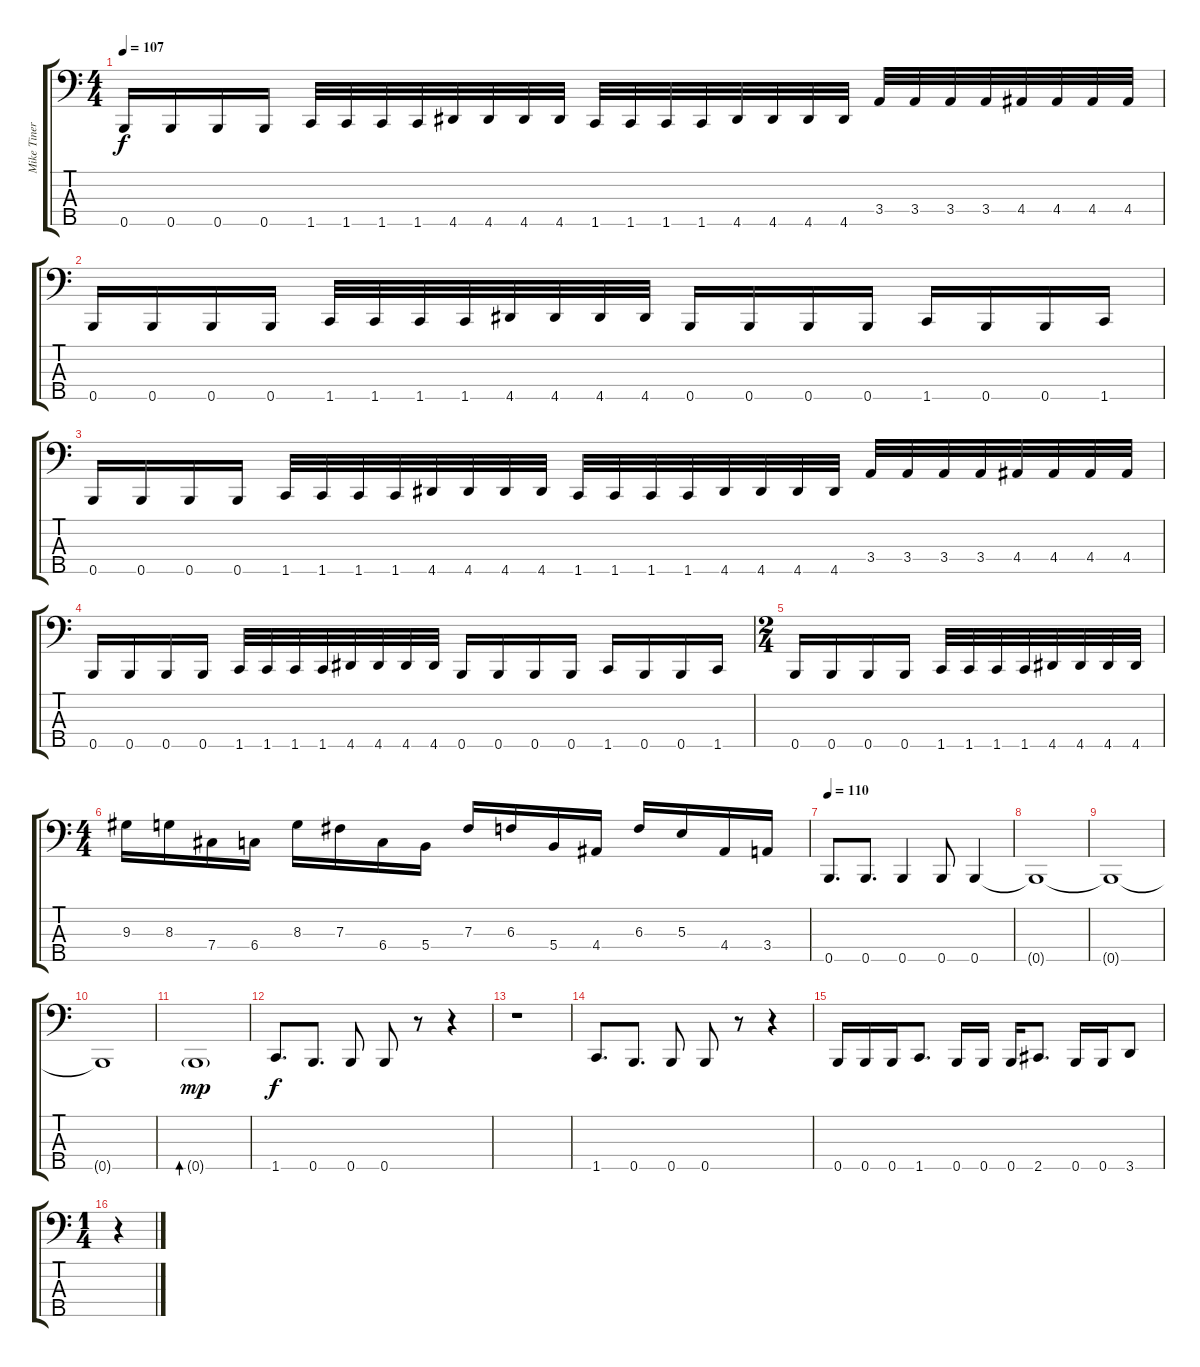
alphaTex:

\track ("Mike Tiner" "Mike Tiner") {instrument electricbasspick}
\staff {score tabs}
\tuning (A2 E2 B1 Gb1 B0) {hide}
\ts (4 4)
\tempo 107
\clef f4
\ks c
0.5.16{dy f} 0.5.16 0.5.16 0.5.16 1.5.32 1.5.32 1.5.32 1.5.32 4.5.32 4.5.32 4.5.32 4.5.32 1.5.32 1.5.32 1.5.32 1.5.32 4.5.32 4.5.32 4.5.32 4.5.32 3.4.32 3.4.32 3.4.32 3.4.32 4.4.32 4.4.32 4.4.32 4.4.32 |
0.5.16 0.5.16 0.5.16 0.5.16 1.5.32 1.5.32 1.5.32 1.5.32 4.5.32 4.5.32 4.5.32 4.5.32 0.5.16 0.5.16 0.5.16 0.5.16 1.5.16 0.5.16 0.5.16 1.5.16 |
0.5.16 0.5.16 0.5.16 0.5.16 1.5.32 1.5.32 1.5.32 1.5.32 4.5.32 4.5.32 4.5.32 4.5.32 1.5.32 1.5.32 1.5.32 1.5.32 4.5.32 4.5.32 4.5.32 4.5.32 3.4.32 3.4.32 3.4.32 3.4.32 4.4.32 4.4.32 4.4.32 4.4.32 |
0.5.16 0.5.16 0.5.16 0.5.16 1.5.32 1.5.32 1.5.32 1.5.32 4.5.32 4.5.32 4.5.32 4.5.32 0.5.16 0.5.16 0.5.16 0.5.16 1.5.16 0.5.16 0.5.16 1.5.16 |
\ts (2 4)
0.5.16 0.5.16 0.5.16 0.5.16 1.5.32 1.5.32 1.5.32 1.5.32 4.5.32 4.5.32 4.5.32 4.5.32 |
\ts (4 4)
9.3.16 8.3.16 7.4.16 6.4.16 8.3.16 7.3.16 6.4.16 5.4.16 7.3.16 6.3.16 5.4.16 4.4.16 6.3.16 5.3.16 4.4.16 3.4.16 |
\tempo 110
0.5.8{d} 0.5.8{d} 0.5.4 0.5.8 0.5.4 |
0.5{t}.1 |
0.5{t}.1 |
0.5{t}.1 |
0.5{g}.1{bd 240 dy mp} |
1.5.8{d dy f} 0.5.8{d} 0.5.8 0.5.8 r.8 r.4 |
r.1 |
1.5.8{d} 0.5.8{d} 0.5.8 0.5.8 r.8 r.4 |
0.5.16 0.5.16 0.5.16 1.5.8{d} 0.5.16 0.5.16 0.5.16 2.5.8{d} 0.5.16 0.5.16 3.5.8 |
\ts (1 4)
r.4
